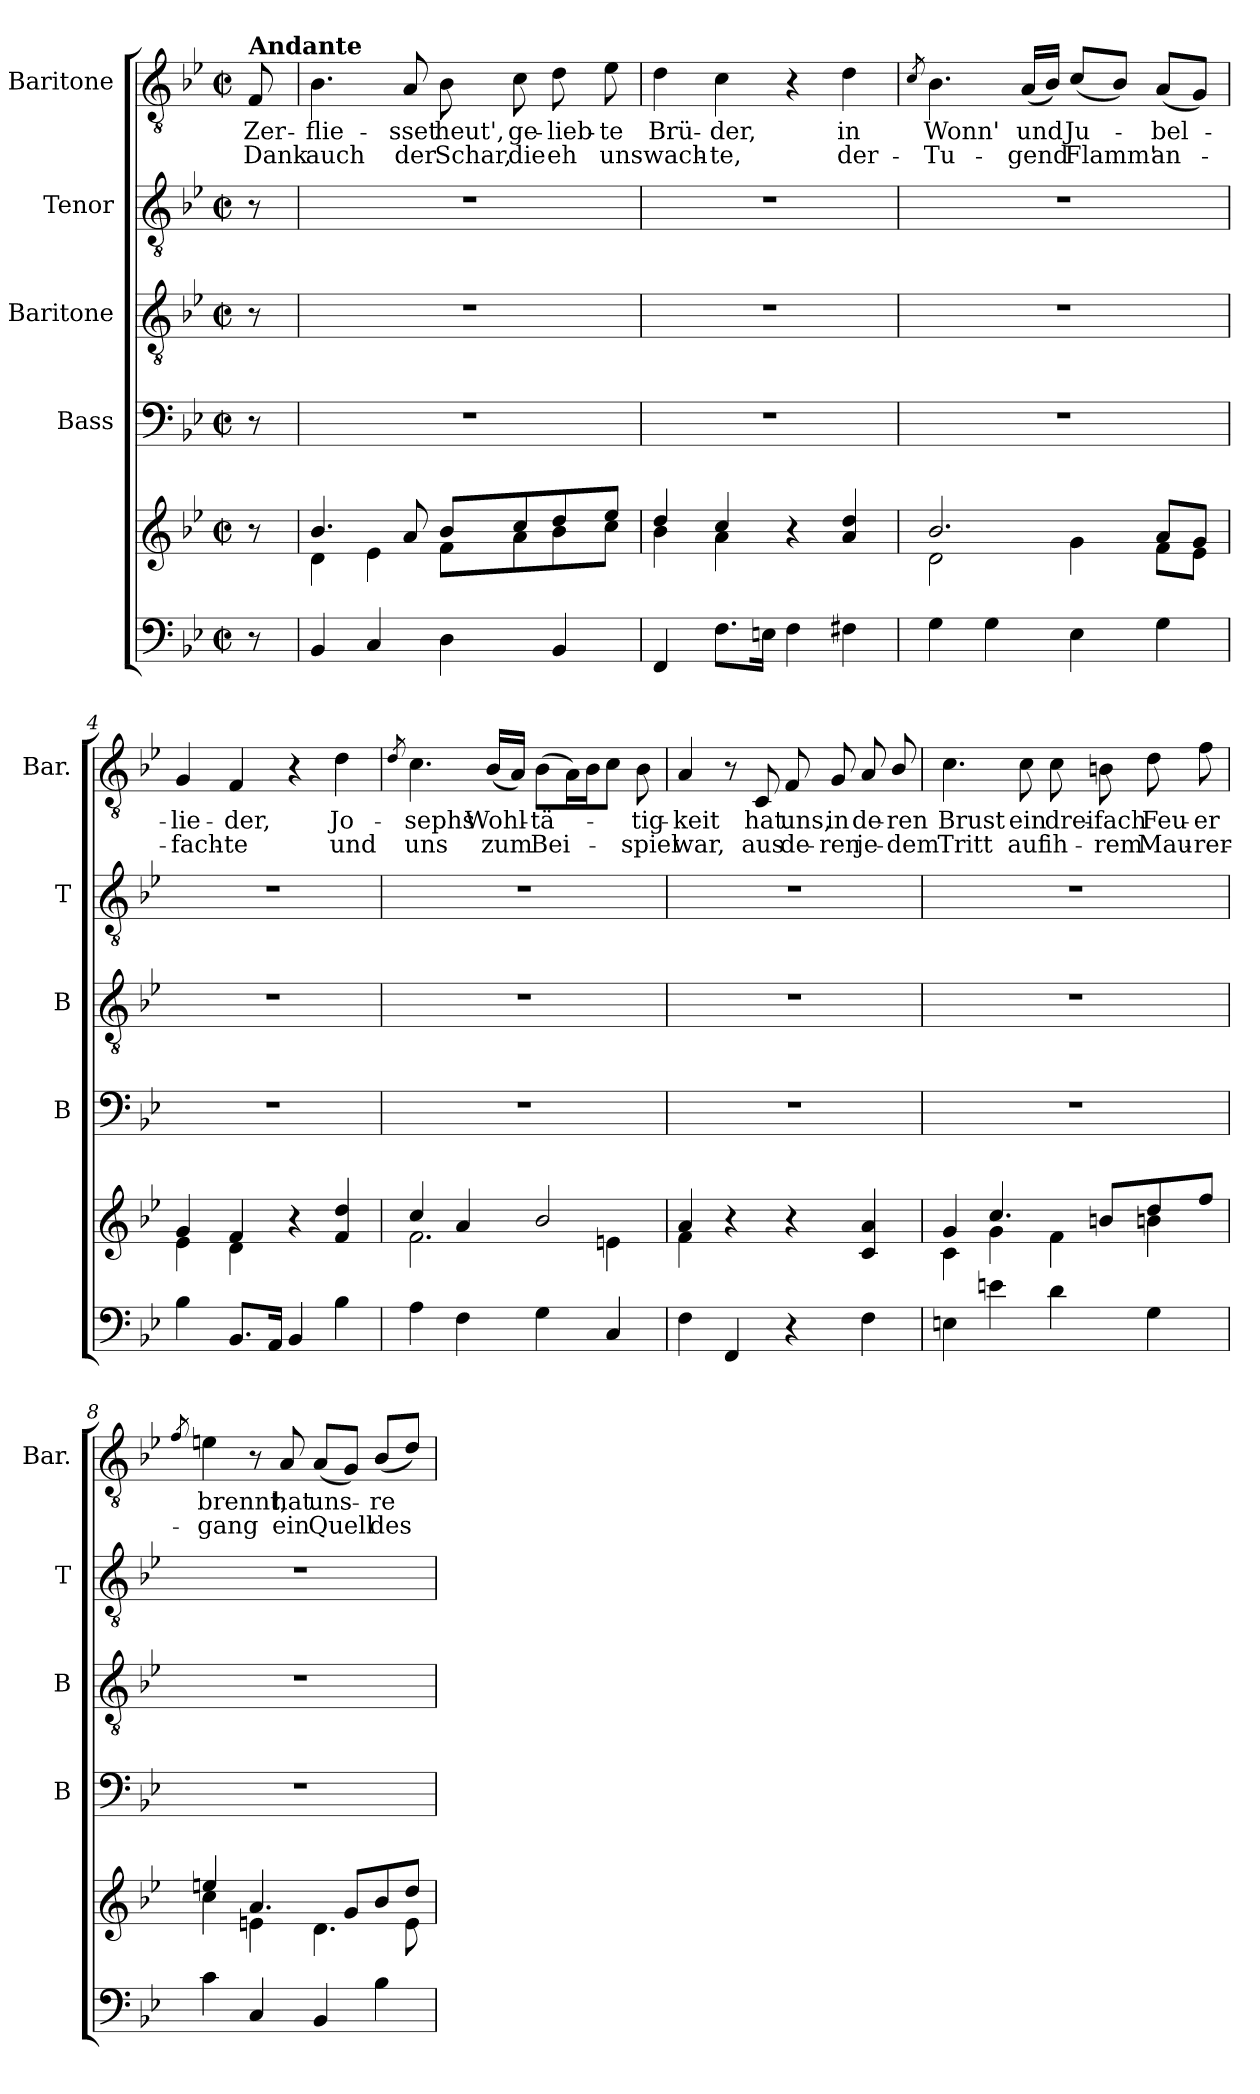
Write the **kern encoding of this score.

**kern	**kern	**kern	**kern	**kern	**kern	**text	**text
*part5	*part5	*part4	*part3	*part2	*part1	*part1	*part1
*staff6	*staff5	*staff4	*staff3	*staff2	*staff1	*staff1	*staff1
*	*	*I"Bass	*I"Baritone	*I"Tenor	*I"Baritone	*	*
*	*	*I'B	*I'B	*I'T	*I'Bar.	*	*
*clefF4	*clefG2	*clefF4	*clefGv2	*clefGv2	*clefGv2	*	*
*k[b-e-]	*k[b-e-]	*k[b-e-]	*k[b-e-]	*k[b-e-]	*k[b-e-]	*	*
*B-:	*B-:	*B-:	*B-:	*B-:	*B-:	*	*
*M2/2	*M2/2	*M2/2	*M2/2	*M2/2	*M2/2	*	*
*met(c|)	*met(c|)	*met(c|)	*met(c|)	*met(c|)	*met(c|)	*	*
=	=	=	=	=	=	=	=
!	!	!	!	!	!LO:TX:a:B:t=Andante	!	!
8r	8r	8r	8r	8r	8F/	Zer-	Dank
=1	=1	=1	=1	=1	=1	=1	=1
*	*^	*	*	*	*	*	*
4BB-/	4.b-/	4d\	1r	1r	1r	4.B-\	-flie-	auch
4C/	.	4e-\	.	.	.	.	.	.
.	8a/	.	.	.	.	8A/	-sset	der
4D\	8b-/L	8f\L	.	.	.	8B-\	heut',	Schar,
.	8cc/	8a\	.	.	.	8c\	ge-	die
4BB-/	8dd/	8b-\	.	.	.	8d\	-lieb-	eh
.	8ee-/J	8cc\J	.	.	.	8e-\	-te	uns
=2	=2	=2	=2	=2	=2	=2	=2	=2
4FF/	4dd/	4b-\	1r	1r	1r	4d\	Brü-	wach-
8.F\L	4cc/	4a\	.	.	.	4c\	-der,	-te,
16En\Jk	.	.	.	.	.	.	.	.
4F\	4ra	2ryy	.	.	.	4r	.	.
4F#X\	4a/ 4dd/	.	.	.	.	4d\	in	der-
!!LO:LB:g=z
=3	=3	=3	=3	=3	=3	=3	=3	=3
.	.	.	.	.	.	8qc/	.	.
4G\	2.b-/	2d\	1r	1r	1r	4.B-\	Wonn'	-Tu-
4G\	.	.	.	.	.	.	.	.
.	.	.	.	.	.	(16A/LL	und	-gend
.	.	.	.	.	.	16B-/JJ)	.	.
4E-\	.	4g\	.	.	.	(8c/L	Ju-	Flamm'
.	.	.	.	.	.	8B-/J)	.	.
4G\	8a/L	8f\L	.	.	.	(8A/L	-bel-	an-
.	8g/J	8e-\J	.	.	.	8G/J)	.	.
=4	=4	=4	=4	=4	=4	=4	=4	=4
4B-\	4g/	4e-\	1r	1r	1r	4G/	-lie-	-fach-
8.BB-/L	4f/	4d\	.	.	.	4F/	-der,	-te
16AA/Jk	.	.	.	.	.	.	.	.
4BB-/	4r	2ryy	.	.	.	4r	.	.
4B-\	4f/ 4dd/	.	.	.	.	4d\	Jo-	und
=5	=5	=5	=5	=5	=5	=5	=5	=5
.	.	.	.	.	.	8qd/	.	.
4A\	4cc/	2.f\	1r	1r	1r	4.c\	-sephs	uns
4F\	4a/	.	.	.	.	.	.	.
.	.	.	.	.	.	(16B-/LL	Wohl-	zum
.	.	.	.	.	.	16A/JJ)	.	.
4G\	2b-/	.	.	.	.	(8B-\L	-tä-	Bei-
.	.	.	.	.	.	16A\L)	.	.
.	.	.	.	.	.	16B-\J	.	.
4C/	.	4en\	.	.	.	8c\J	.	.
.	.	.	.	.	.	8B-\	-tig-	-spiel
!!LO:PB:g=z
=6	=6	=6	=6	=6	=6	=6	=6	=6
4F\	4a/	4f\	1r	1r	1r	4A/	-keit	war,
4FF/	4r	2.ryy	.	.	.	8r	.	.
.	.	.	.	.	.	8C/	hat	aus
4r	4r	.	.	.	.	8F/	uns,	de-
.	.	.	.	.	.	8G/	in	-ren
4F\	4c/ 4a/	.	.	.	.	8A/	de-	je-
.	.	.	.	.	.	8B-/	-ren	-dem
=7	=7	=7	=7	=7	=7	=7	=7	=7
4En\	4g/	4c\	1r	1r	1r	4.c\	Brust	Tritt
4en\	4.cc/	4g\	.	.	.	.	.	.
.	.	.	.	.	.	8c\	ein	auf
4d\	.	4f\	.	.	.	8c\	drei-	ih-
.	8bn/L	.	.	.	.	8Bn\	-fach	-rem
4G\	8dd/	4bn\	.	.	.	8d\	Feu-	Mau-
.	8ff/J	.	.	.	.	8f\	-er	-rer-
=8	=8	=8	=8	=8	=8	=8	=8	=8
.	.	.	.	.	.	8qf/	.	.
4c\	4een/	4cc\	1r	1r	1r	4en\	brennt,	-gang
4C/	4.a/	4en\	.	.	.	8r	.	.
.	.	.	.	.	.	8A/	hat	ein
4BB-/	.	4.d\	.	.	.	(8A/L	uns-	Quell
.	8g/L	.	.	.	.	8G/J)	.	.
4B-\	8b-/	.	.	.	.	(8B-/L	-re	des
.	8dd/J	8e\	.	.	.	8d/J)	.	.
*	*v	*v	*	*	*	*	*	*
=	=	=	=	=	=	=	=
*-	*-	*-	*-	*-	*-	*-	*-
